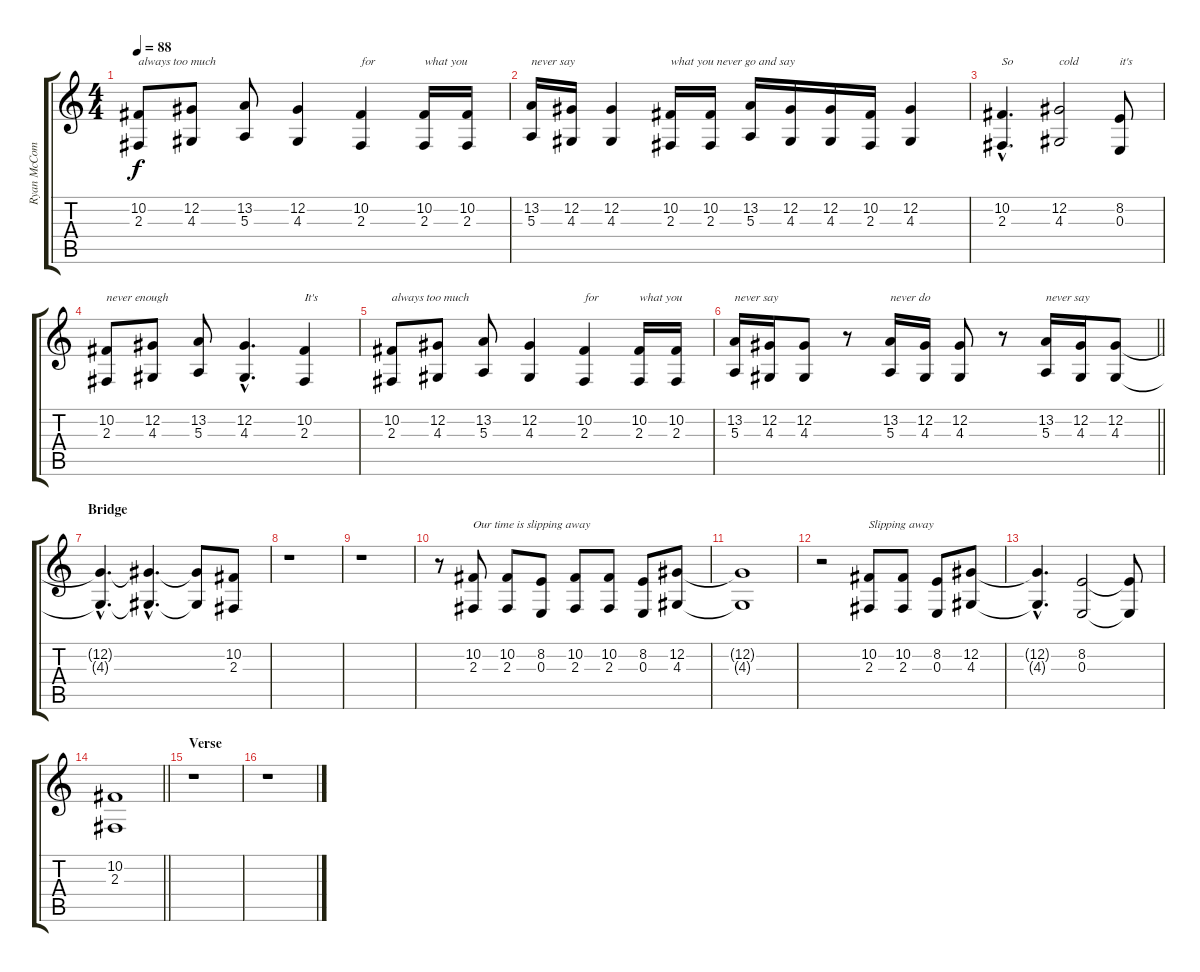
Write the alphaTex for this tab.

\track ("Ryan McCombs (Lead Vocals)" "Ryan McCom") {instrument violin}
\staff {score tabs}
\tuning (Db4 Ab3 E3 B2 Gb2 B1) {hide}
\ts (4 4)
\tempo 88
\clef g2
\ks c
(10.2 2.3).8{txt "always too much" dy f} (12.2 4.3).8 (13.2 5.3).8 (12.2 4.3).4 (10.2 2.3).4{txt "for"} (10.2 2.3).16{txt "what you"} (10.2 2.3).16 |
(13.2 5.3).16{txt "never say"} (12.2 4.3).16 (12.2 4.3).4 (10.2 2.3).16{txt "what you never go and say"} (10.2 2.3).16 (13.2 5.3).16 (12.2 4.3).16 (12.2 4.3).16 (10.2 2.3).16 (12.2 4.3).4 |
(10.2{hac} 2.3{hac}).4{d txt "So"} (12.2 4.3).2{txt "cold"} (8.2 0.3).8{txt "it's"} |
(10.2 2.3).8{txt "never enough"} (12.2 4.3).8 (13.2 5.3).8 (12.2{hac} 4.3{hac}).4{d} (10.2 2.3).4{txt "It's"} |
(10.2 2.3).8{txt "always too much"} (12.2 4.3).8 (13.2 5.3).8 (12.2 4.3).4 (10.2 2.3).4{txt "for"} (10.2 2.3).16{txt "what you"} (10.2 2.3).16 |
\barLineRight lightlight
(13.2 5.3).16{txt "never say"} (12.2 4.3).16 (12.2 4.3).8 r.8 (13.2 5.3).16{txt "never do"} (12.2 4.3).16 (12.2 4.3).8 r.8 (13.2 5.3).16{txt "never say"} (12.2 4.3).16 (12.2 4.3).8 |
\section ("" "Bridge")
(12.2{hac t} 4.3{hac t}).4{d} (12.2{hac t} 4.3{hac t}).4{d} (12.2{t} 4.3{t}).8 (10.2 2.3).8 |
r.1 |
r.1 |
r.8 (10.2 2.3).8{txt "Our time is slipping away"} (10.2 2.3).8 (8.2 0.3).8 (10.2 2.3).8 (10.2 2.3).8 (8.2 0.3).8 (12.2 4.3).8 |
(12.2{t} 4.3{t}).1 |
r.2 (10.2 2.3).8{txt "Slipping away"} (10.2 2.3).8 (8.2 0.3).8 (12.2 4.3).8 |
(12.2{hac t} 4.3{hac t}).4{d} (8.2 0.3).2 (8.2{t} 0.3{t}).8 |
\barLineRight lightlight
(10.2 2.3).1 |
\section ("" "Verse")
r.1 |
r.1
